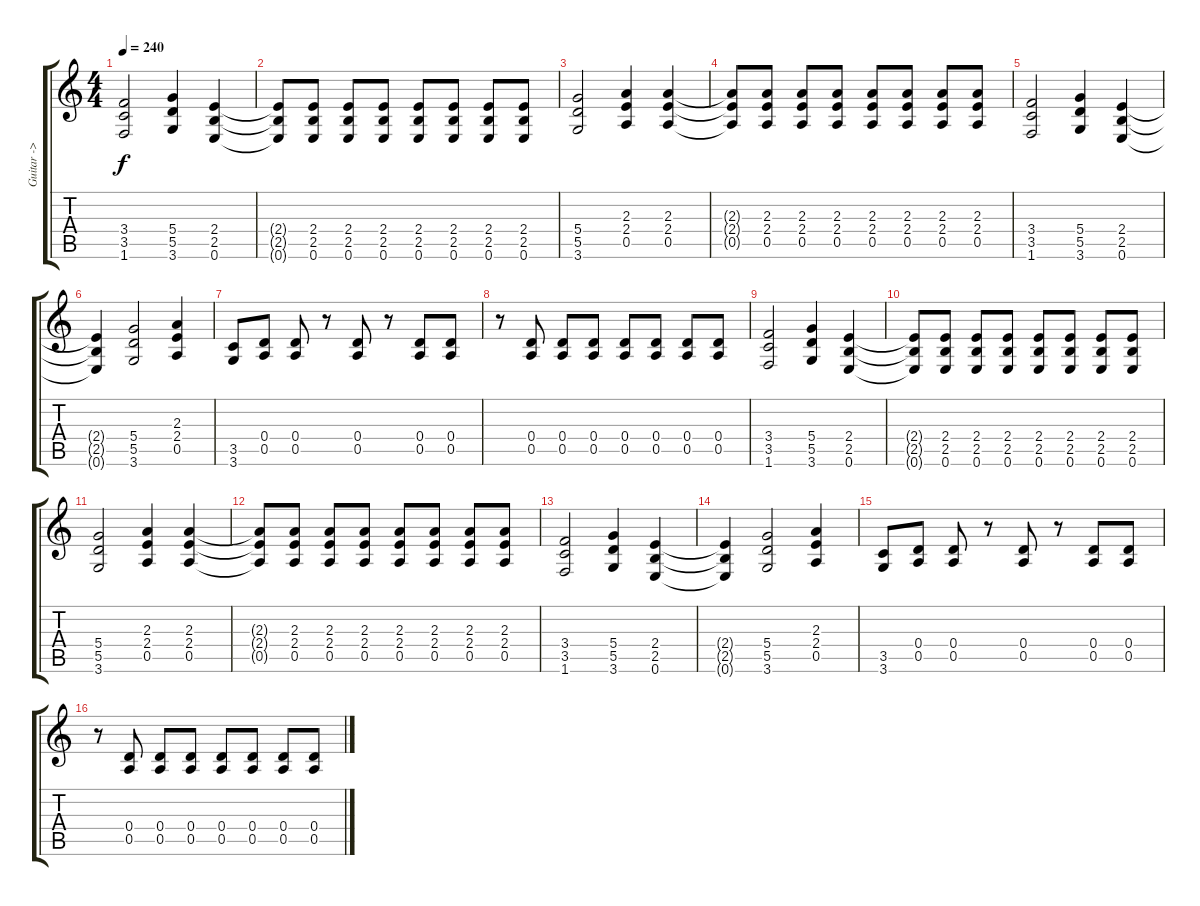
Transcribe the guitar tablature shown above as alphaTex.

\track ("Guitar -> 1" "Guitar -> ") {instrument distortionguitar}
\staff {score tabs}
\tuning (E4 B3 G3 D3 A2 E2) {hide}
\ts (4 4)
\tempo 240
\clef g2
\ks c
(3.4 3.5 1.6).2{dy f} (5.4 5.5 3.6).4 (2.4 2.5 0.6).4 |
(2.4{t} 2.5{t} 0.6{t}).8 (2.4 2.5 0.6).8 (2.4 2.5 0.6).8 (2.4 2.5 0.6).8 (2.4 2.5 0.6).8 (2.4 2.5 0.6).8 (2.4 2.5 0.6).8 (2.4 2.5 0.6).8 |
(5.4 5.5 3.6).2 (2.3 2.4 0.5).4 (2.3 2.4 0.5).4 |
(2.3{t} 2.4{t} 0.5{t}).8 (2.3 2.4 0.5).8 (2.3 2.4 0.5).8 (2.3 2.4 0.5).8 (2.3 2.4 0.5).8 (2.3 2.4 0.5).8 (2.3 2.4 0.5).8 (2.3 2.4 0.5).8 |
(3.4 3.5 1.6).2 (5.4 5.5 3.6).4 (2.4 2.5 0.6).4 |
(2.4{t} 2.5{t} 0.6{t}).4 (5.4 5.5 3.6).2 (2.3 2.4 0.5).4 |
(3.5 3.6).8 (0.4 0.5).8 (0.4 0.5).8 r.8 (0.4 0.5).8 r.8 (0.4 0.5).8 (0.4 0.5).8 |
r.8 (0.4 0.5).8 (0.4 0.5).8 (0.4 0.5).8 (0.4 0.5).8 (0.4 0.5).8 (0.4 0.5).8 (0.4 0.5).8 |
(3.4 3.5 1.6).2 (5.4 5.5 3.6).4 (2.4 2.5 0.6).4 |
(2.4{t} 2.5{t} 0.6{t}).8 (2.4 2.5 0.6).8 (2.4 2.5 0.6).8 (2.4 2.5 0.6).8 (2.4 2.5 0.6).8 (2.4 2.5 0.6).8 (2.4 2.5 0.6).8 (2.4 2.5 0.6).8 |
(5.4 5.5 3.6).2 (2.3 2.4 0.5).4 (2.3 2.4 0.5).4 |
(2.3{t} 2.4{t} 0.5{t}).8 (2.3 2.4 0.5).8 (2.3 2.4 0.5).8 (2.3 2.4 0.5).8 (2.3 2.4 0.5).8 (2.3 2.4 0.5).8 (2.3 2.4 0.5).8 (2.3 2.4 0.5).8 |
(3.4 3.5 1.6).2 (5.4 5.5 3.6).4 (2.4 2.5 0.6).4 |
(2.4{t} 2.5{t} 0.6{t}).4 (5.4 5.5 3.6).2 (2.3 2.4 0.5).4 |
(3.5 3.6).8 (0.4 0.5).8 (0.4 0.5).8 r.8 (0.4 0.5).8 r.8 (0.4 0.5).8 (0.4 0.5).8 |
r.8 (0.4 0.5).8 (0.4 0.5).8 (0.4 0.5).8 (0.4 0.5).8 (0.4 0.5).8 (0.4 0.5).8 (0.4 0.5).8
